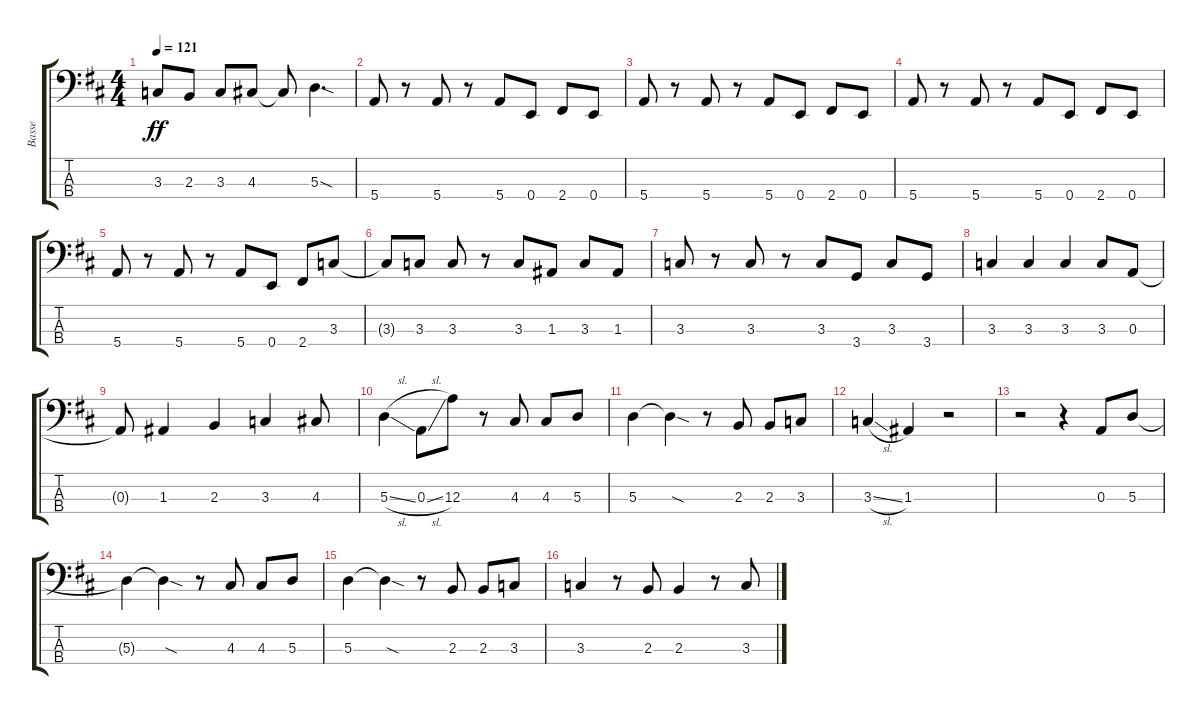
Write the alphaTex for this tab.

\track ("Basse" "Basse") {instrument electricbassfinger}
\staff {score tabs}
\tuning (G2 D2 A1 E1) {hide}
\ts (4 4)
\tempo 121
\clef f4
\ks d
3.3.8{dy ff} 2.3.8 3.3.8 4.3.8 4.3{t}.8 5.3{sod}.4{d} |
5.4.8 r.8 5.4.8 r.8 5.4.8 0.4.8 2.4.8 0.4.8 |
5.4.8 r.8 5.4.8 r.8 5.4.8 0.4.8 2.4.8 0.4.8 |
5.4.8 r.8 5.4.8 r.8 5.4.8 0.4.8 2.4.8 0.4.8 |
5.4.8 r.8 5.4.8 r.8 5.4.8 0.4.8 2.4.8 3.3.8 |
3.3{t}.8 3.3.8 3.3.8 r.8 3.3.8 1.3.8 3.3.8 1.3.8 |
3.3.8 r.8 3.3.8 r.8 3.3.8 3.4.8 3.3.8 3.4.8 |
3.3.4 3.3.4 3.3.4 3.3.8 0.3.8 |
0.3{t}.8 1.3.4 2.3.4 3.3.4 4.3.8 |
5.3{sl}.4 0.3{sl}.8 12.3.8 r.8 4.3.8 4.3.8 5.3.8 |
5.3.4 5.3{sod t}.4 r.8 2.3.8 2.3.8 3.3.8 |
3.3{sl}.4 1.3.4 r.2 |
r.2 r.4 0.3.8 5.3.8 |
5.3{t}.4 5.3{sod t}.4 r.8 4.3.8 4.3.8 5.3.8 |
5.3.4 5.3{sod t}.4 r.8 2.3.8 2.3.8 3.3.8 |
3.3.4 r.8 2.3.8 2.3.4 r.8 3.3.8
